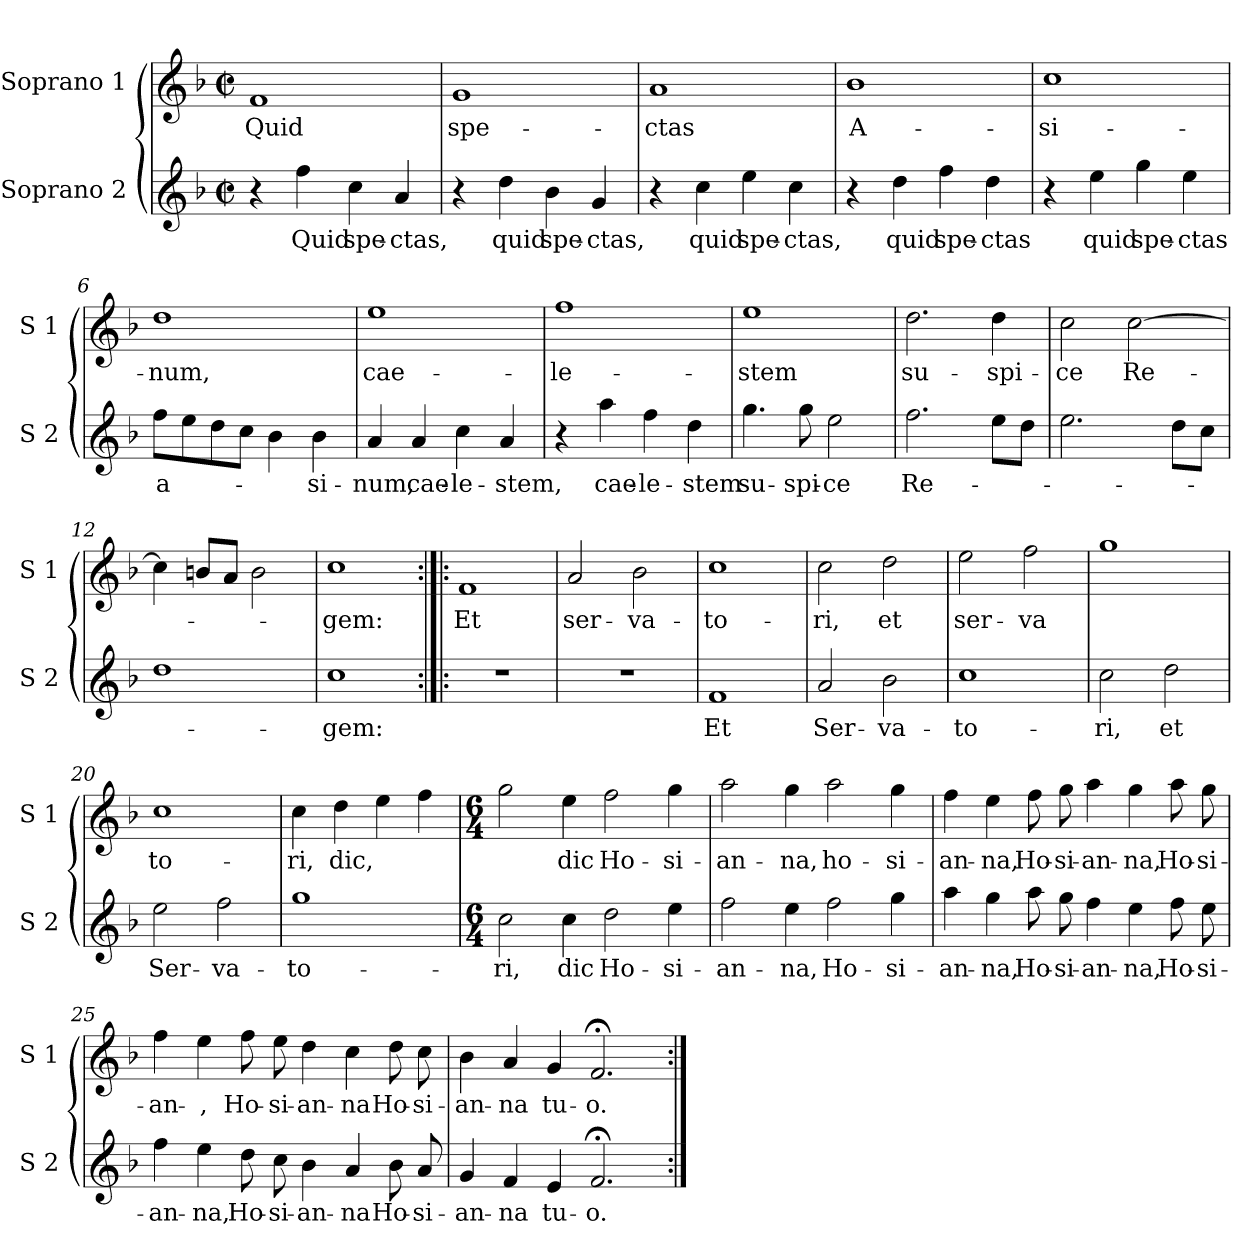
**kern	**text	**kern	**text
*part2	*part2	*part1	*part1
*staff2	*staff2	*staff1	*staff1
*I"Soprano 2	*	*I"Soprano 1	*
*I'S 2	*	*I'S 1	*
*clefG2	*	*clefG2	*
*k[b-]	*	*k[b-]	*
*F:	*	*F:	*
*M2/2	*	*M2/2	*
*met(c|)	*	*met(c|)	*
=1	=1	=1	=1
!	!	!	!LO:LY:b
4r	.	1f	Quid
!	!LO:LY:b	!	!
4ff\	Quid	.	.
!	!LO:LY:b	!	!
4cc\	spe-	.	.
!	!LO:LY:b	!	!
4a/	-ctas,	.	.
=2	=2	=2	=2
!	!	!	!LO:LY:b
4r	.	1g	spe-
!	!LO:LY:b	!	!
4dd\	quid	.	.
!	!LO:LY:b	!	!
4b-\	spe-	.	.
!	!LO:LY:b	!	!
4g/	-ctas,	.	.
=3	=3	=3	=3
!	!	!	!LO:LY:b
4r	.	1a	-ctas
!	!LO:LY:b	!	!
4cc\	quid	.	.
!	!LO:LY:b	!	!
4ee\	spe-	.	.
!	!LO:LY:b	!	!
4cc\	-ctas,	.	.
=4	=4	=4	=4
!	!	!	!LO:LY:b
4r	.	1b-	A-
!	!LO:LY:b	!	!
4dd\	quid	.	.
!	!LO:LY:b	!	!
4ff\	spe-	.	.
!	!LO:LY:b	!	!
4dd\	-ctas	.	.
!!LO:LB:g=z
=5	=5	=5	=5
!	!	!	!LO:LY:b
4r	.	1cc	-si-
!	!LO:LY:b	!	!
4ee\	quid	.	.
!	!LO:LY:b	!	!
4gg\	spe-	.	.
!	!LO:LY:b	!	!
4ee\	-ctas	.	.
=6	=6	=6	=6
!	!LO:LY:b	!	!LO:LY:b
8ff\L	a-	1dd	-num,
8ee\	.	.	.
8dd\	.	.	.
8cc\J	.	.	.
4b-\	.	.	.
!	!LO:LY:b	!	!
4b-\	-si-	.	.
=7	=7	=7	=7
!	!LO:LY:b	!	!LO:LY:b
4a/	-num,	1ee	cae-
!	!LO:LY:b	!	!
4a/	cae-	.	.
!	!LO:LY:b	!	!
4cc\	-le-	.	.
!	!LO:LY:b	!	!
4a/	-stem,	.	.
=8	=8	=8	=8
!	!	!	!LO:LY:b
4r	.	1ff	-le-
!	!LO:LY:b	!	!
4aa\	cae-	.	.
!	!LO:LY:b	!	!
4ff\	-le-	.	.
!	!LO:LY:b	!	!
4dd\	-stem	.	.
!!LO:LB:g=z
=9	=9	=9	=9
!	!LO:LY:b	!	!LO:LY:b
4.gg\	su-	1ee	-stem
!	!LO:LY:b	!	!
8gg\	-spi-	.	.
!	!LO:LY:b	!	!
2ee\	-ce	.	.
=10	=10	=10	=10
!	!LO:LY:b	!	!LO:LY:b
2.ff\	Re-	2.dd\	su-
!	!	!	!LO:LY:b
8ee\L	.	4dd\	-spi-
8dd\J	.	.	.
=11	=11	=11	=11
!	!	!	!LO:LY:b
2.ee\	.	2cc\	-ce
!	!	!	!LO:LY:b
.	.	[2cc\	Re-
8dd\L	.	.	.
8cc\J	.	.	.
=12	=12	=12	=12
1dd	.	4cc\]	.
.	.	8bn/L	.
.	.	8a/J	.
.	.	2b\	.
=13	=13	=13	=13
!	!LO:LY:b	!	!LO:LY:b
1cc	-gem:	1cc	-gem:
=14:|!|:	=14:|!|:	=14:|!|:	=14:|!|:
!	!	!	!LO:LY:b
1r	.	1f	Et
!!LO:LB:g=z
=15	=15	=15	=15
!	!	!	!LO:LY:b
1r	.	2a/	ser-
!	!	!	!LO:LY:b
.	.	2b-\	-va-
=16	=16	=16	=16
!	!LO:LY:b	!	!LO:LY:b
1f	Et	1cc	-to-
=17	=17	=17	=17
!	!LO:LY:b	!	!LO:LY:b
2a/	Ser-	2cc\	-ri,
!	!LO:LY:b	!	!LO:LY:b
2b-\	-va-	2dd\	et
=18	=18	=18	=18
!	!LO:LY:b	!	!LO:LY:b
1cc	-to-	2ee\	ser-
!	!	!	!LO:LY:b
.	.	2ff\	-va
=19	=19	=19	=19
!	!LO:LY:b	!	!
2cc\	-ri,	1gg	.
!	!LO:LY:b	!	!
2dd\	et	.	.
!!LO:PB:g=z
=20	=20	=20	=20
!	!LO:LY:b	!	!LO:LY:b
2ee\	Ser-	1cc	to-
!	!LO:LY:b	!	!
2ff\	-va-	.	.
=21	=21	=21	=21
!	!LO:LY:b	!	!LO:LY:b
1gg	-to-	4cc\	-ri,
!	!	!	!LO:LY:b
.	.	4dd\	dic,
.	.	4ee\	.
.	.	4ff\	.
=22	=22	=22	=22
*M6/4	*	*M6/4	*
!	!LO:LY:b	!	!
2cc\	-ri,	2gg\	.
!	!LO:LY:b	!	!LO:LY:b
4cc\	dic	4ee\	dic
!	!LO:LY:b	!	!LO:LY:b
2dd\	Ho-	2ff\	Ho-
!	!LO:LY:b	!	!LO:LY:b
4ee\	-si-	4gg\	-si-
=23	=23	=23	=23
!	!LO:LY:b	!	!LO:LY:b
2ff\	-an-	2aa\	-an-
!	!LO:LY:b	!	!LO:LY:b
4ee\	-na,	4gg\	-na,
!	!LO:LY:b	!	!LO:LY:b
2ff\	Ho-	2aa\	ho-
!	!LO:LY:b	!	!LO:LY:b
4gg\	-si-	4gg\	-si-
!!LO:LB:g=z
=24	=24	=24	=24
!	!LO:LY:b	!	!LO:LY:b
4aa\	-an-	4ff\	-an-
!	!LO:LY:b	!	!LO:LY:b
4gg\	-na,	4ee\	-na,
!	!LO:LY:b	!	!LO:LY:b
8aa\	Ho-	8ff\	Ho-
!	!LO:LY:b	!	!LO:LY:b
8gg\	-si-	8gg\	-si-
!	!LO:LY:b	!	!LO:LY:b
4ff\	-an-	4aa\	-an-
!	!LO:LY:b	!	!LO:LY:b
4ee\	-na,	4gg\	-na,
!	!LO:LY:b	!	!LO:LY:b
8ff\	Ho-	8aa\	Ho-
!	!LO:LY:b	!	!LO:LY:b
8ee\	-si-	8gg\	-si-
=25	=25	=25	=25
!	!LO:LY:b	!	!LO:LY:b
4ff\	-an-	4ff\	-an-
!	!LO:LY:b	!	!LO:LY:b
4ee\	-na,	4ee\	-,
!	!LO:LY:b	!	!LO:LY:b
8dd\	Ho-	8ff\	Ho-
!	!LO:LY:b	!	!LO:LY:b
8cc\	-si-	8ee\	-si-
!	!LO:LY:b	!	!LO:LY:b
4b-\	-an-	4dd\	-an-
!	!LO:LY:b	!	!LO:LY:b
4a/	-na	4cc\	-na
!	!LO:LY:b	!	!LO:LY:b
8b-\	Ho-	8dd\	Ho-
!	!LO:LY:b	!	!LO:LY:b
8a/	-si-	8cc\	-si-
=26	=26	=26	=26
!	!LO:LY:b	!	!LO:LY:b
4g/	-an-	4b-\	-an-
!	!LO:LY:b	!	!LO:LY:b
4f/	-na	4a/	-na
!	!LO:LY:b	!	!LO:LY:b
4e/	tu-	4g/	tu-
!	!LO:LY:b	!	!LO:LY:b
2.f;</	-o.	2.f;</	-o.
=:|!	=:|!	=:|!	=:|!
*-	*-	*-	*-
